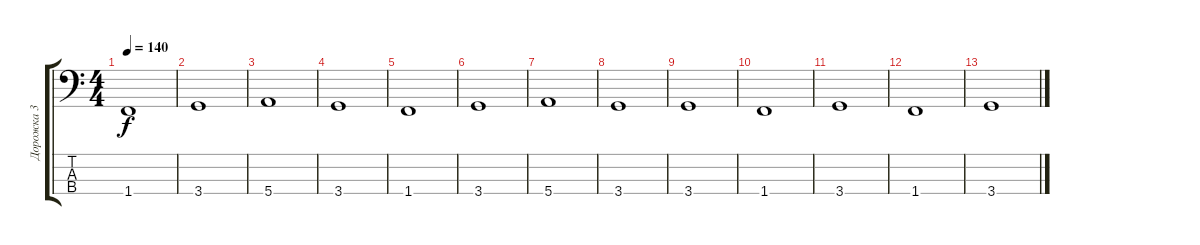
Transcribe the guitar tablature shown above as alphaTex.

\track ("Дорожка 3" "Дорожка 3") {instrument electricbasspick}
\staff {score tabs}
\tuning (G2 D2 A1 E1) {hide}
\ts (4 4)
\tempo 140
\clef f4
\ks c
1.4.1{dy f} |
3.4.1 |
5.4.1 |
3.4.1 |
1.4.1 |
3.4.1 |
5.4.1 |
3.4.1 |
3.4.1 |
1.4.1 |
3.4.1 |
1.4.1 |
3.4.1
